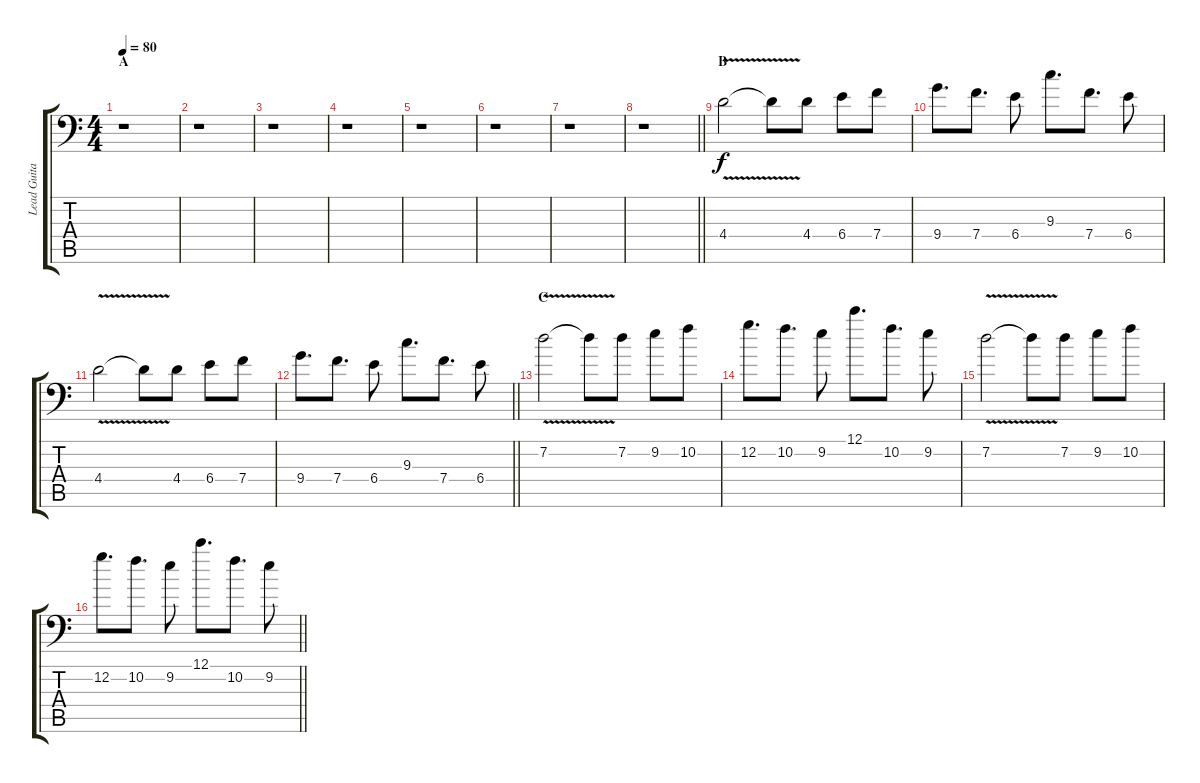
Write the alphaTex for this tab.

\track ("Lead Guitar: Michael Bujaki" "Lead Guita") {instrument overdrivenguitar}
\staff {score tabs}
\tuning (C4 G3 Eb3 Bb2 F2 Bb1) {hide}
\ts (4 4)
\section ("" "A")
\tempo 80
\clef f4
\ks c
r.1{dy f instrument overdrivenguitar} |
r.1 |
r.1 |
r.1 |
r.1 |
r.1 |
r.1 |
\barLineRight lightlight
r.1 |
\section ("" "B")
4.4{v}.2 4.4{t}.8 4.4.8 6.4.8 7.4.8 |
9.4.8{d} 7.4.8{d} 6.4.8 9.3.8{d} 7.4.8{d} 6.4.8 |
4.4{v}.2 4.4{t}.8 4.4.8 6.4.8 7.4.8 |
\barLineRight lightlight
9.4.8{d} 7.4.8{d} 6.4.8 9.3.8{d} 7.4.8{d} 6.4.8 |
\section ("" "C")
7.2{v}.2 7.2{t}.8 7.2.8 9.2.8 10.2.8 |
12.2.8{d} 10.2.8{d} 9.2.8 12.1.8{d} 10.2.8{d} 9.2.8 |
7.2{v}.2 7.2{t}.8 7.2.8 9.2.8 10.2.8 |
\barLineRight lightlight
12.2.8{d} 10.2.8{d} 9.2.8 12.1.8{d} 10.2.8{d} 9.2.8
